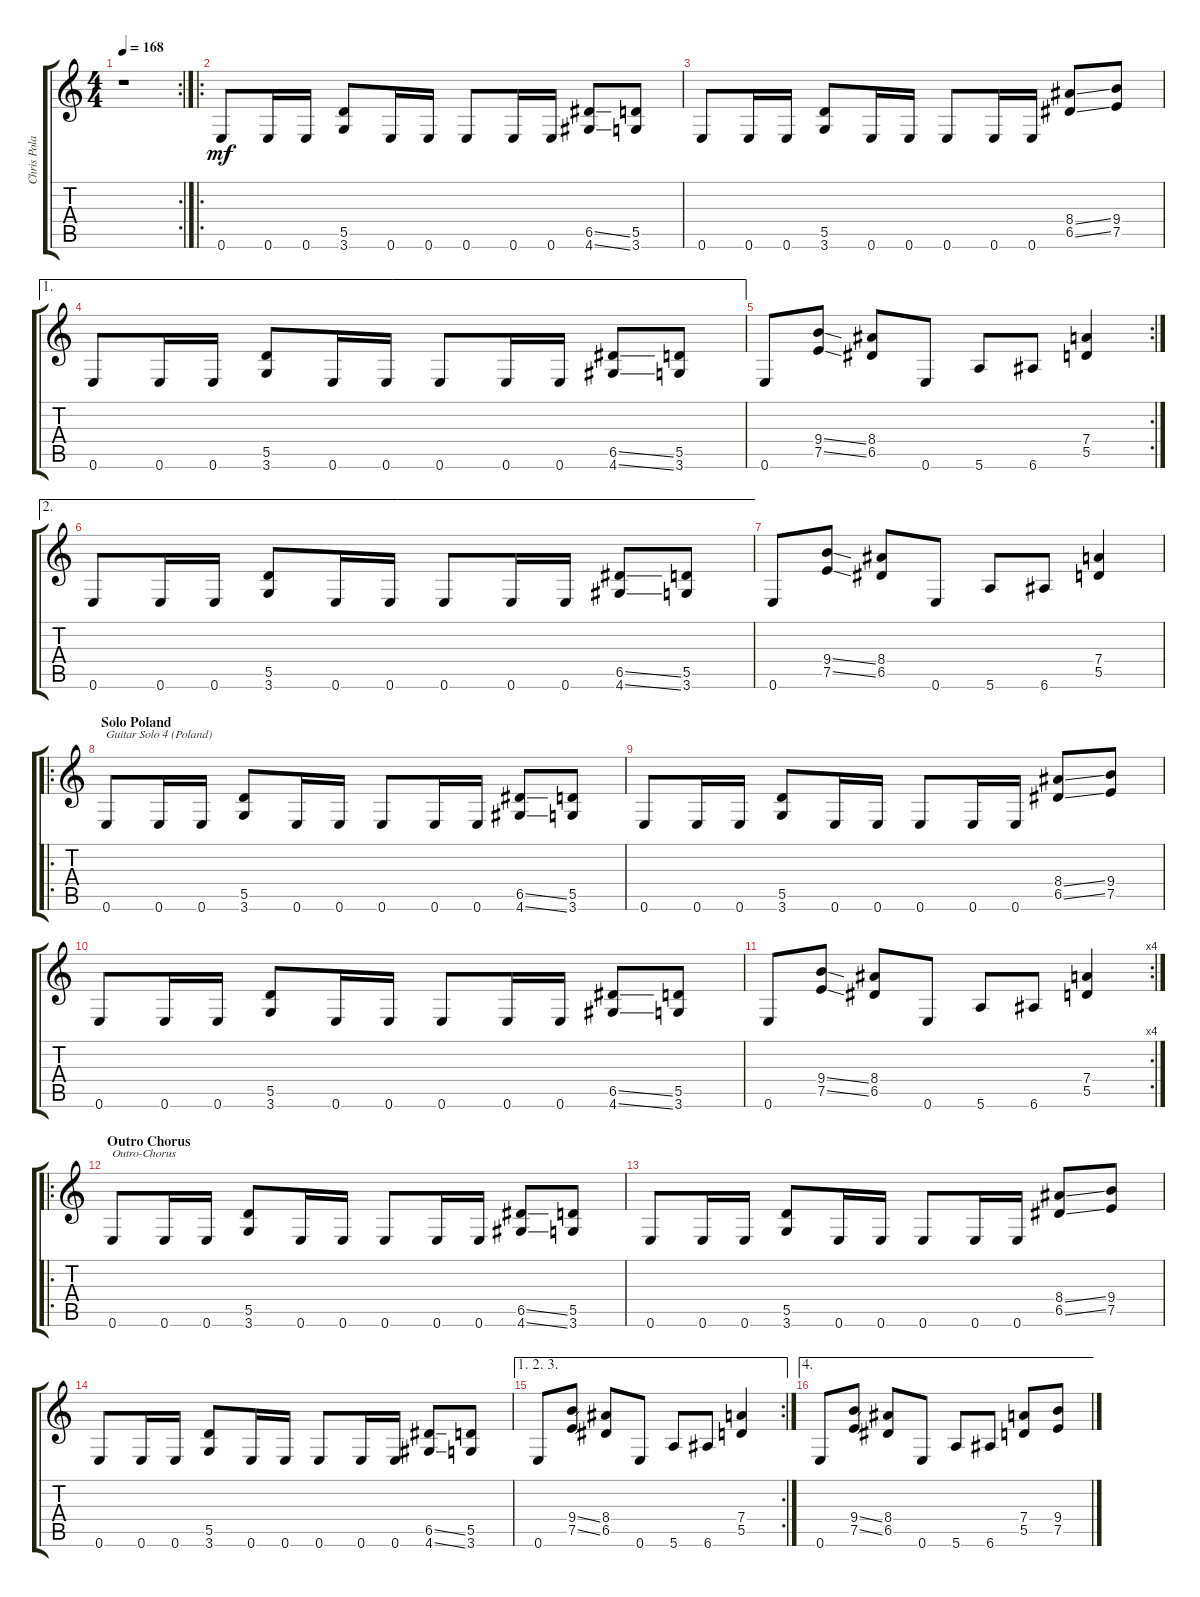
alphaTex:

\track ("Chris Poland" "Chris Pola") {instrument distortionguitar}
\staff {score tabs}
\tuning (E4 B3 G3 D3 A2 E2) {hide}
\rc 2
\ts (4 4)
\tempo 168
\clef g2
\ks c
r.1{dy mf} |
\ro
0.6.8 0.6.16 0.6.16 (5.5 3.6).8 0.6.16 0.6.16 0.6.8 0.6.16 0.6.16 (6.5{ss} 4.6{ss}).8 (5.5 3.6).8 |
0.6.8 0.6.16 0.6.16 (5.5 3.6).8 0.6.16 0.6.16 0.6.8 0.6.16 0.6.16 (8.4{ss} 6.5{ss}).8 (9.4 7.5).8 |
\ae 1
0.6.8 0.6.16 0.6.16 (5.5 3.6).8 0.6.16 0.6.16 0.6.8 0.6.16 0.6.16 (6.5{ss} 4.6{ss}).8 (5.5 3.6).8 |
\rc 2
0.6.8 (9.4{ss} 7.5{ss}).8 (8.4 6.5).8 0.6.8 5.6.8 6.6.8 (7.4 5.5).4 |
\ae 2
0.6.8 0.6.16 0.6.16 (5.5 3.6).8 0.6.16 0.6.16 0.6.8 0.6.16 0.6.16 (6.5{ss} 4.6{ss}).8 (5.5 3.6).8 |
0.6.8 (9.4{ss} 7.5{ss}).8 (8.4 6.5).8 0.6.8 5.6.8 6.6.8 (7.4 5.5).4 |
\ro
\section ("" "Solo Poland")
0.6.8{txt "Guitar Solo 4 (Poland)"} 0.6.16 0.6.16 (5.5 3.6).8 0.6.16 0.6.16 0.6.8 0.6.16 0.6.16 (6.5{ss} 4.6{ss}).8 (5.5 3.6).8 |
0.6.8 0.6.16 0.6.16 (5.5 3.6).8 0.6.16 0.6.16 0.6.8 0.6.16 0.6.16 (8.4{ss} 6.5{ss}).8 (9.4 7.5).8 |
0.6.8 0.6.16 0.6.16 (5.5 3.6).8 0.6.16 0.6.16 0.6.8 0.6.16 0.6.16 (6.5{ss} 4.6{ss}).8 (5.5 3.6).8 |
\rc 4
0.6.8 (9.4{ss} 7.5{ss}).8 (8.4 6.5).8 0.6.8 5.6.8 6.6.8 (7.4 5.5).4 |
\ro
\section ("" "Outro Chorus")
0.6.8{txt "Outro-Chorus"} 0.6.16 0.6.16 (5.5 3.6).8 0.6.16 0.6.16 0.6.8 0.6.16 0.6.16 (6.5{ss} 4.6{ss}).8 (5.5 3.6).8 |
0.6.8 0.6.16 0.6.16 (5.5 3.6).8 0.6.16 0.6.16 0.6.8 0.6.16 0.6.16 (8.4{ss} 6.5{ss}).8 (9.4 7.5).8 |
0.6.8 0.6.16 0.6.16 (5.5 3.6).8 0.6.16 0.6.16 0.6.8 0.6.16 0.6.16 (6.5{ss} 4.6{ss}).8 (5.5 3.6).8 |
\ae (1 2 3)
\rc 2
0.6.8 (9.4{ss} 7.5{ss}).8 (8.4 6.5).8 0.6.8 5.6.8 6.6.8 (7.4 5.5).4 |
\ae 4
0.6.8 (9.4{ss} 7.5{ss}).8 (8.4 6.5).8 0.6.8 5.6.8 6.6.8 (7.4 5.5).8 (9.4 7.5).8
